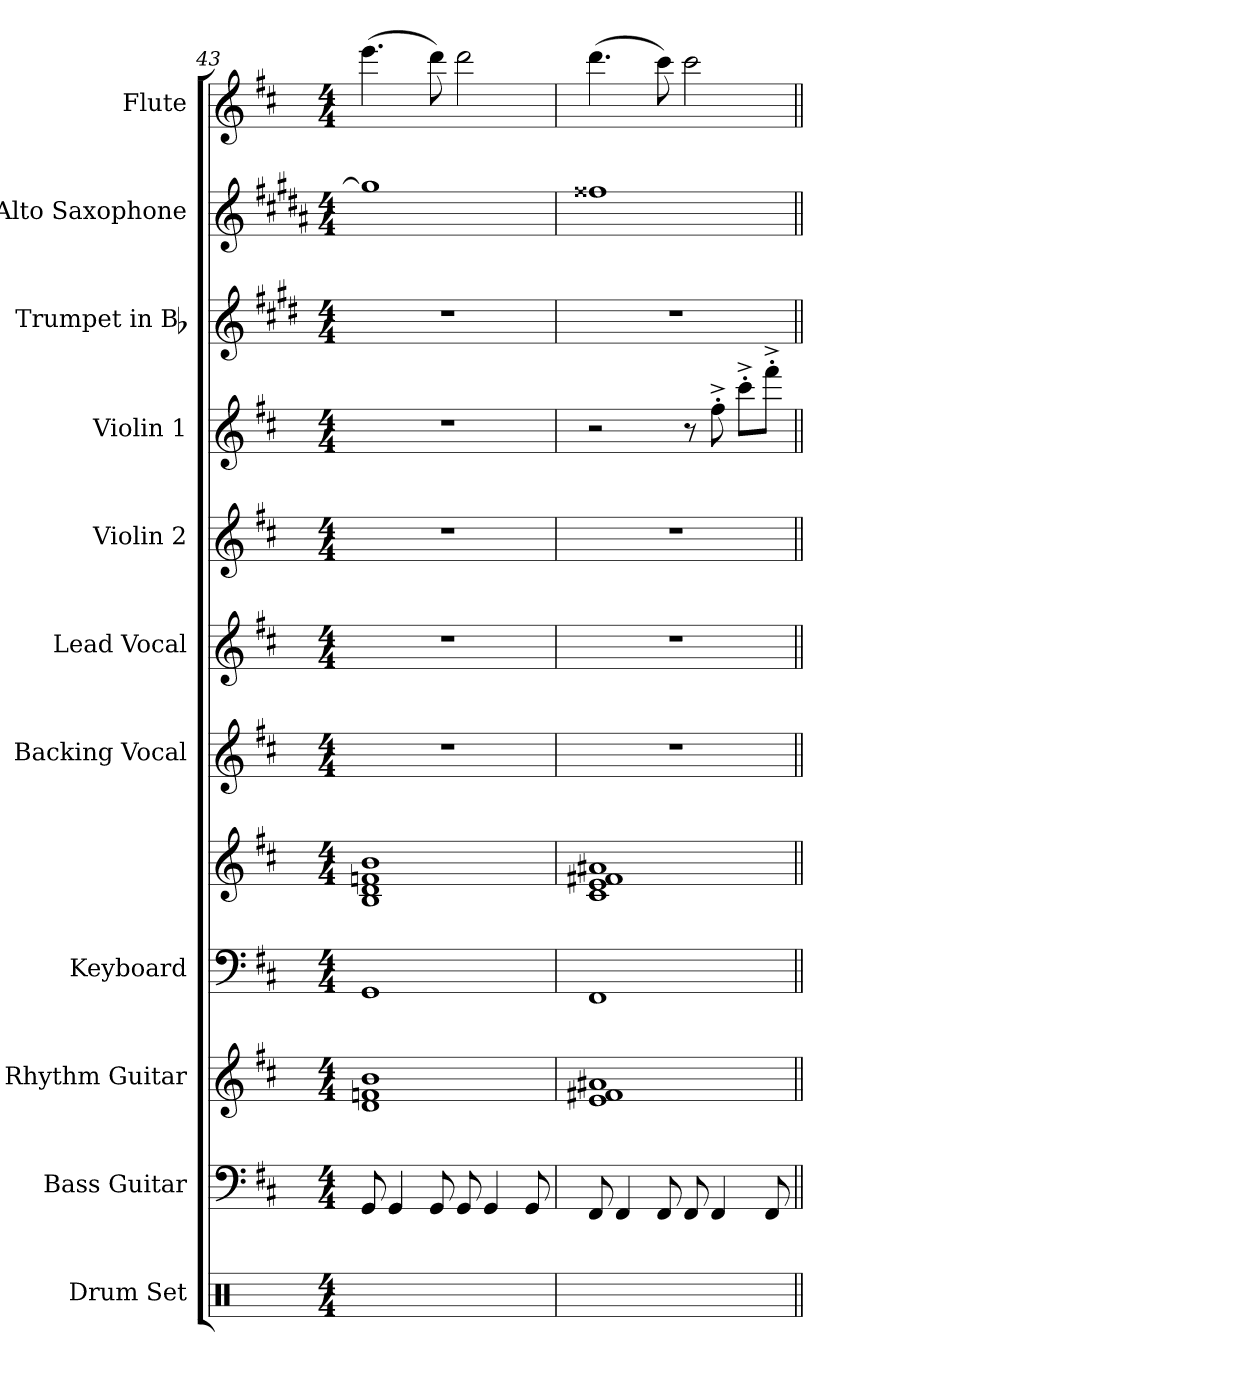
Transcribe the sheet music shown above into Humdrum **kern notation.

**kern	**kern	**kern	**kern	**kern	**kern	**kern	**kern	**kern	**kern	**kern	**kern
*part11	*part10	*part9	*part8	*part8	*part7	*part6	*part5	*part4	*part3	*part2	*part1
*staff12	*staff11	*staff10	*staff9	*staff8	*staff7	*staff6	*staff5	*staff4	*staff3	*staff2	*staff1
*I"Drum Set	*I"Bass Guitar	*I"Rhythm Guitar	*I"Keyboard	*	*I"Backing Vocal	*I"Lead Vocal	*I"Violin 2	*I"Violin 1	*I"Trumpet in Bb	*I"Alto Saxophone	*I"Flute
*I'Dr.	*I'Bass	*I'Rhy.	*I'Kbd.	*	*	*	*I'Vln. 2	*I'Vln. 1	*I'Tpt.	*I'Alto Sax.	*I'Fl.
*clefX	*clefF4	*clefG2	*clefF4	*clefG2	*clefG2	*clefG2	*clefG2	*clefG2	*clefG2	*clefG2	*clefG2
*	*ITrd7c12	*ITrd7c12	*	*	*	*	*	*	*ITrd1c2	*ITrd5c9	*
*k[]	*k[f#c#]	*k[f#c#]	*k[f#c#]	*k[f#c#]	*k[f#c#]	*k[f#c#]	*k[f#c#]	*k[f#c#]	*k[f#c#]	*k[f#c#]	*k[f#c#]
*C:	*b:	*b:	*b:	*b:	*b:	*b:	*b:	*b:	*b:	*b:	*b:
*M4/4	*M4/4	*M4/4	*M4/4	*M4/4	*M4/4	*M4/4	*M4/4	*M4/4	*M4/4	*M4/4	*M4/4
=43	=43	=43	=43	=43	=43	=43	=43	=43	=43	=43	=43
8Ri\	8GGGi/	1Di 1Fni 1Bi	1GGi	1Bi 1di 1fni 1bi	1r	1r	1r	1r	1r	1bi]	(4.eeei\
4Ri\	4GGGi/	.	.	.	.	.	.	.	.	.	.
8Ri\	8GGGi/	.	.	.	.	.	.	.	.	.	8dddi\)
8Ri\	8GGGi/	.	.	.	.	.	.	.	.	.	2dddi\
4Ri\	4GGGi/	.	.	.	.	.	.	.	.	.	.
8Ri\	8GGGi/	.	.	.	.	.	.	.	.	.	.
=44	=44	=44	=44	=44	=44	=44	=44	=44	=44	=44	=44
8Ri\	8FFF#i/	1Ei 1F#Xi 1A#Xi	1FF#i	1c#i 1ei 1f#Xi 1a#Xi	1r	1r	1r	2r	1r	1a#Xi	(4.dddi\
4Ri\	4FFF#i/	.	.	.	.	.	.	.	.	.	.
8Ri\	8FFF#i/	.	.	.	.	.	.	.	.	.	8ccc#i\)
8Ri\	8FFF#i/	.	.	.	.	.	.	8r	.	.	2ccc#i\
4Ri\	4FFF#i/	.	.	.	.	.	.	8ff#'^i\	.	.	.
.	.	.	.	.	.	.	.	8ccc#'^i\L	.	.	.
8Ri\	8FFF#i/	.	.	.	.	.	.	8fff#'^i\J	.	.	.
=||	=||	=||	=||	=||	=||	=||	=||	=||	=||	=||	=||
*-	*-	*-	*-	*-	*-	*-	*-	*-	*-	*-	*-
